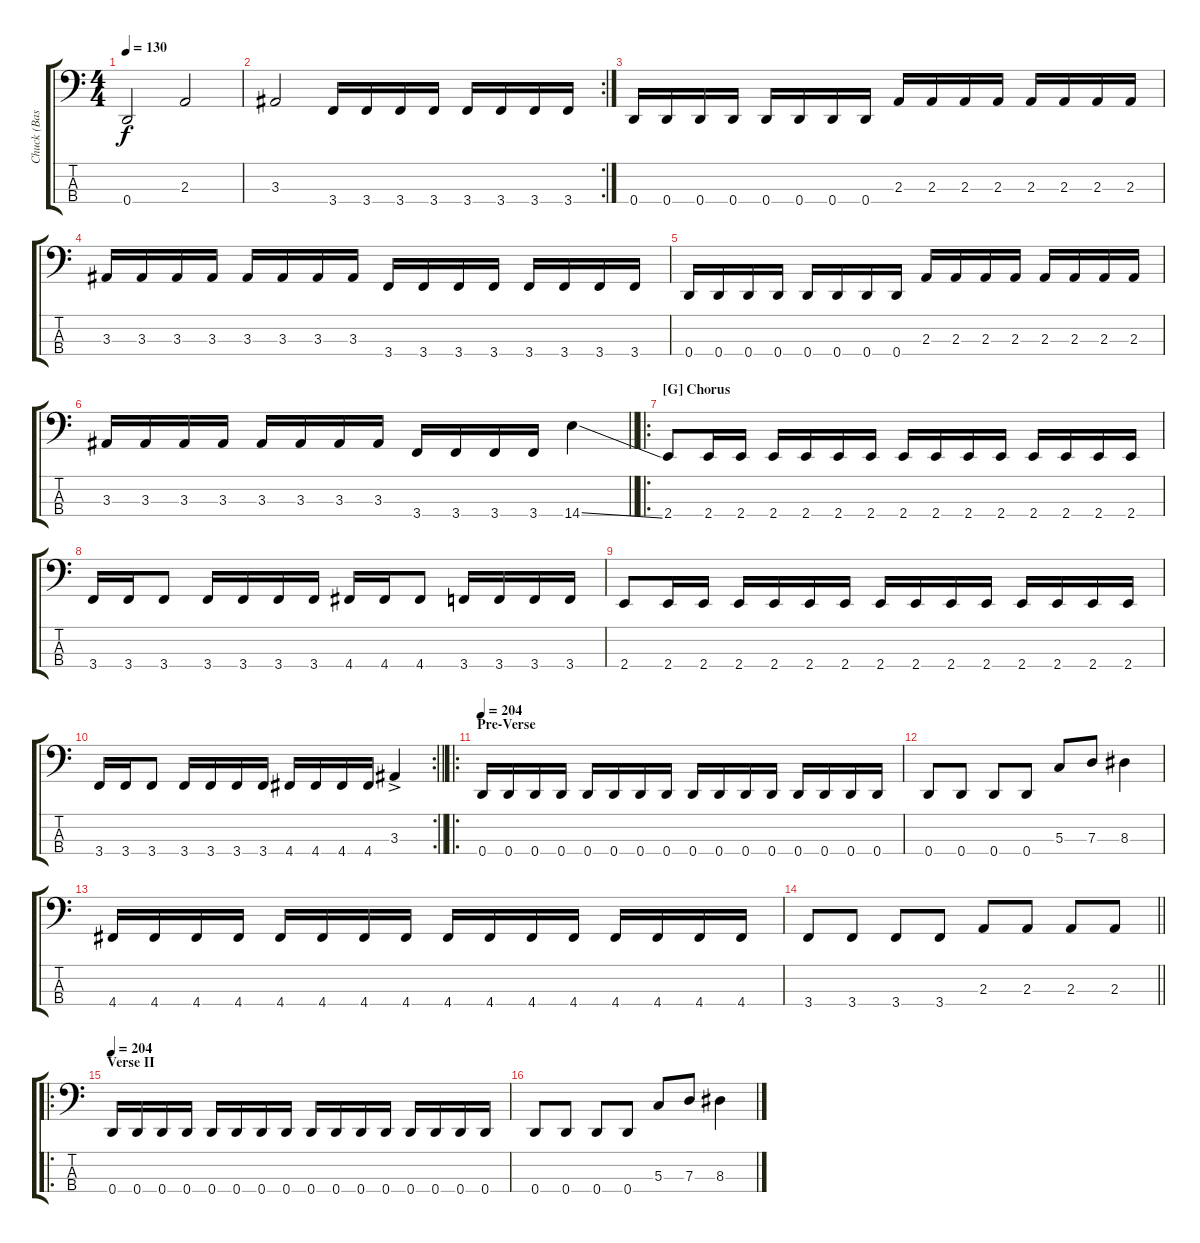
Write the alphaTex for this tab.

\track ("Chuck (Bass)" "Chuck (Bas") {instrument electricbasspick}
\staff {score tabs}
\tuning (F2 C2 G1 D1) {hide}
\ts (4 4)
\tempo 130
\clef f4
\ks c
0.4.2{dy f} 2.3.2 |
\rc 2
3.3.2 3.4.16 3.4.16 3.4.16 3.4.16 3.4.16 3.4.16 3.4.16 3.4.16 |
0.4.16 0.4.16 0.4.16 0.4.16 0.4.16 0.4.16 0.4.16 0.4.16 2.3.16 2.3.16 2.3.16 2.3.16 2.3.16 2.3.16 2.3.16 2.3.16 |
3.3.16 3.3.16 3.3.16 3.3.16 3.3.16 3.3.16 3.3.16 3.3.16 3.4.16 3.4.16 3.4.16 3.4.16 3.4.16 3.4.16 3.4.16 3.4.16 |
0.4.16 0.4.16 0.4.16 0.4.16 0.4.16 0.4.16 0.4.16 0.4.16 2.3.16 2.3.16 2.3.16 2.3.16 2.3.16 2.3.16 2.3.16 2.3.16 |
\barLineRight lightlight
3.3.16 3.3.16 3.3.16 3.3.16 3.3.16 3.3.16 3.3.16 3.3.16 3.4.16 3.4.16 3.4.16 3.4.16 14.4{ss}.4 |
\ro
\section ("" "[G] Chorus")
2.4.8 2.4.16 2.4.16 2.4.16 2.4.16 2.4.16 2.4.16 2.4.16 2.4.16 2.4.16 2.4.16 2.4.16 2.4.16 2.4.16 2.4.16 |
3.4.16 3.4.16 3.4.8 3.4.16 3.4.16 3.4.16 3.4.16 4.4.16 4.4.16 4.4.8 3.4.16 3.4.16 3.4.16 3.4.16 |
2.4.8 2.4.16 2.4.16 2.4.16 2.4.16 2.4.16 2.4.16 2.4.16 2.4.16 2.4.16 2.4.16 2.4.16 2.4.16 2.4.16 2.4.16 |
\rc 2
\barLineRight lightlight
3.4.16 3.4.16 3.4.8 3.4.16 3.4.16 3.4.16 3.4.16 4.4.16 4.4.16 4.4.16 4.4.16 3.3{ac}.4 |
\ro
\section ("" "Pre-Verse")
\tempo 225
\tempo 204
0.4.16 0.4.16 0.4.16 0.4.16 0.4.16 0.4.16 0.4.16 0.4.16 0.4.16 0.4.16 0.4.16 0.4.16 0.4.16 0.4.16 0.4.16 0.4.16 |
0.4.8 0.4.8 0.4.8 0.4.8 5.3.8 7.3.8 8.3.4 |
4.4.16 4.4.16 4.4.16 4.4.16 4.4.16 4.4.16 4.4.16 4.4.16 4.4.16 4.4.16 4.4.16 4.4.16 4.4.16 4.4.16 4.4.16 4.4.16 |
\barLineRight lightlight
3.4.8 3.4.8 3.4.8 3.4.8 2.3.8 2.3.8 2.3.8 2.3.8 |
\ro
\section ("" "Verse II")
\tempo 225
\tempo 204
0.4.16 0.4.16 0.4.16 0.4.16 0.4.16 0.4.16 0.4.16 0.4.16 0.4.16 0.4.16 0.4.16 0.4.16 0.4.16 0.4.16 0.4.16 0.4.16 |
0.4.8 0.4.8 0.4.8 0.4.8 5.3.8 7.3.8 8.3.4
